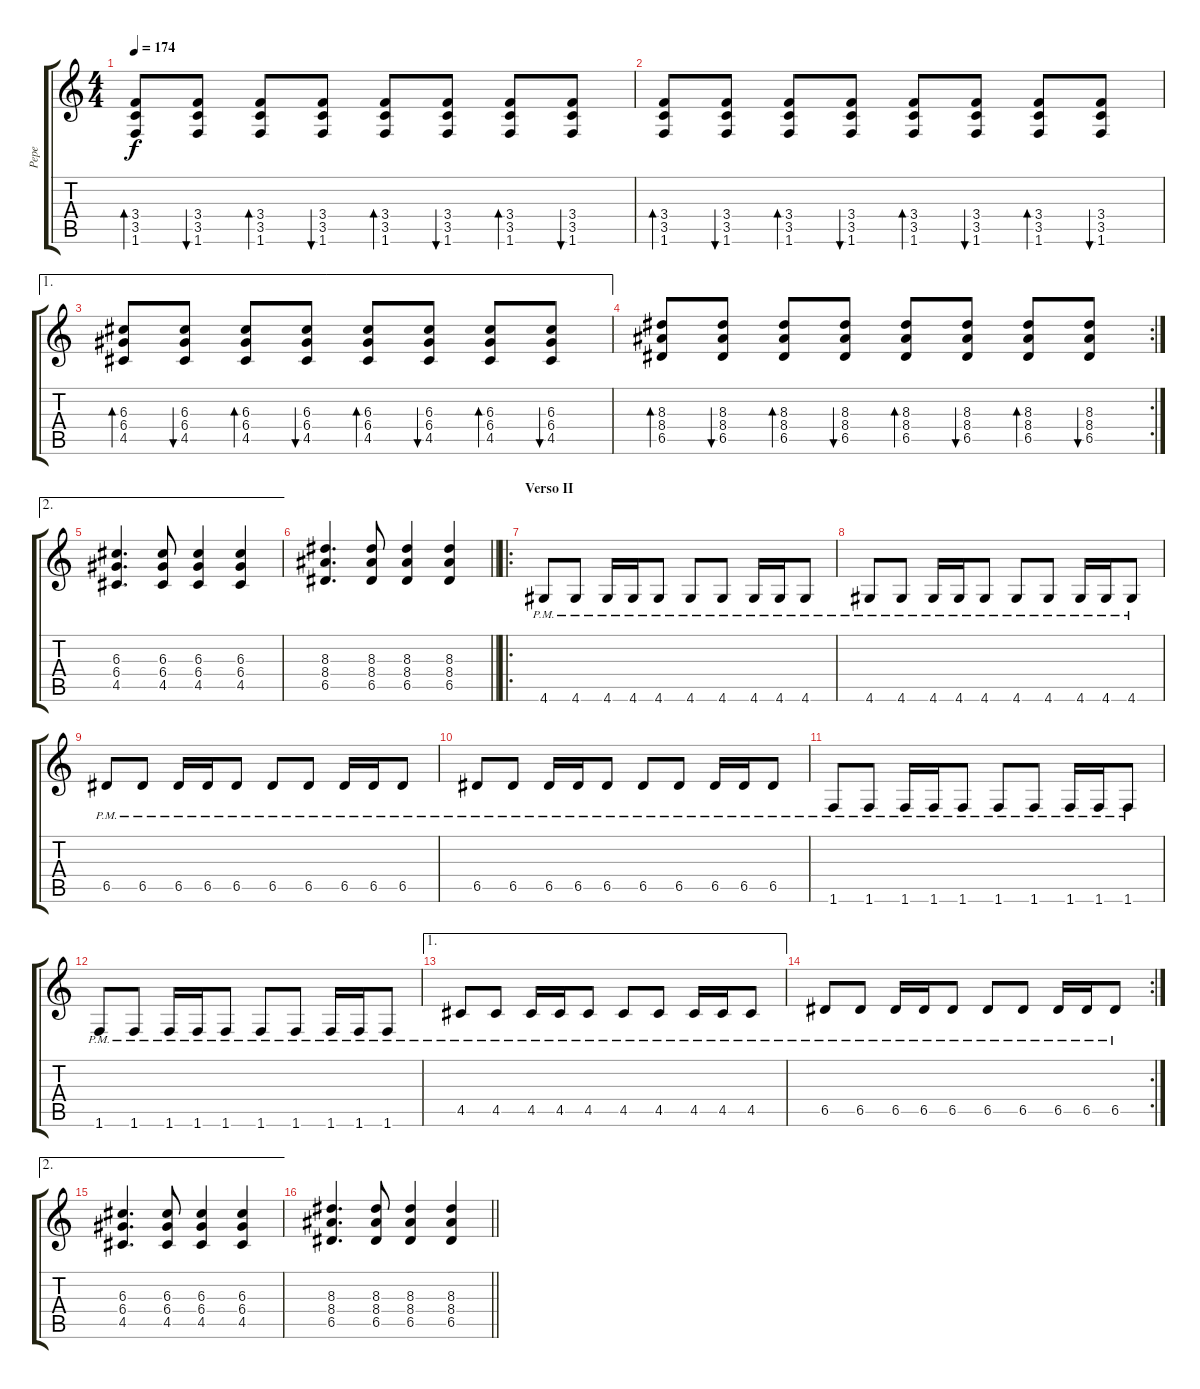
\track ("Pepe" "Pepe") {instrument distortionguitar}
\staff {score tabs}
\tuning (E4 B3 G3 D3 A2 E2) {hide}
\ts (4 4)
\tempo 174
\clef g2
\ks c
(3.4 3.5 1.6).8{bd 240 dy f} (3.4 3.5 1.6).8{bu 240} (3.4 3.5 1.6).8{bd 240} (3.4 3.5 1.6).8{bu 240} (3.4 3.5 1.6).8{bd 240} (3.4 3.5 1.6).8{bu 240} (3.4 3.5 1.6).8{bd 240} (3.4 3.5 1.6).8{bu 240} |
(3.4 3.5 1.6).8{bd 240} (3.4 3.5 1.6).8{bu 240} (3.4 3.5 1.6).8{bd 240} (3.4 3.5 1.6).8{bu 240} (3.4 3.5 1.6).8{bd 240} (3.4 3.5 1.6).8{bu 240} (3.4 3.5 1.6).8{bd 240} (3.4 3.5 1.6).8{bu 240} |
\ae 1
(6.3 6.4 4.5).8{bd 240} (6.3 6.4 4.5).8{bu 240} (6.3 6.4 4.5).8{bd 240} (6.3 6.4 4.5).8{bu 240} (6.3 6.4 4.5).8{bd 240} (6.3 6.4 4.5).8{bu 240} (6.3 6.4 4.5).8{bd 240} (6.3 6.4 4.5).8{bu 240} |
\rc 2
(8.3 8.4 6.5).8{bd 240} (8.3 8.4 6.5).8{bu 240} (8.3 8.4 6.5).8{bd 240} (8.3 8.4 6.5).8{bu 240} (8.3 8.4 6.5).8{bd 240} (8.3 8.4 6.5).8{bu 240} (8.3 8.4 6.5).8{bd 240} (8.3 8.4 6.5).8{bu 240} |
\ae 2
(6.3 6.4 4.5).4{d} (6.3 6.4 4.5).8 (6.3 6.4 4.5).4 (6.3 6.4 4.5).4 |
\barLineRight lightlight
(8.3 8.4 6.5).4{d} (8.3 8.4 6.5).8 (8.3 8.4 6.5).4 (8.3 8.4 6.5).4 |
\ro
\section ("" "Verso II")
4.6{pm}.8 4.6{pm}.8 4.6{pm}.16 4.6{pm}.16 4.6{pm}.8 4.6{pm}.8 4.6{pm}.8 4.6{pm}.16 4.6{pm}.16 4.6{pm}.8 |
4.6{pm}.8 4.6{pm}.8 4.6{pm}.16 4.6{pm}.16 4.6{pm}.8 4.6{pm}.8 4.6{pm}.8 4.6{pm}.16 4.6{pm}.16 4.6{pm}.8 |
6.5{pm}.8 6.5{pm}.8 6.5{pm}.16 6.5{pm}.16 6.5{pm}.8 6.5{pm}.8 6.5{pm}.8 6.5{pm}.16 6.5{pm}.16 6.5{pm}.8 |
6.5{pm}.8 6.5{pm}.8 6.5{pm}.16 6.5{pm}.16 6.5{pm}.8 6.5{pm}.8 6.5{pm}.8 6.5{pm}.16 6.5{pm}.16 6.5{pm}.8 |
1.6{pm}.8 1.6{pm}.8 1.6{pm}.16 1.6{pm}.16 1.6{pm}.8 1.6{pm}.8 1.6{pm}.8 1.6{pm}.16 1.6{pm}.16 1.6{pm}.8 |
1.6{pm}.8 1.6{pm}.8 1.6{pm}.16 1.6{pm}.16 1.6{pm}.8 1.6{pm}.8 1.6{pm}.8 1.6{pm}.16 1.6{pm}.16 1.6{pm}.8 |
\ae 1
4.5{pm}.8 4.5{pm}.8 4.5{pm}.16 4.5{pm}.16 4.5{pm}.8 4.5{pm}.8 4.5{pm}.8 4.5{pm}.16 4.5{pm}.16 4.5{pm}.8 |
\rc 2
6.5{pm}.8 6.5{pm}.8 6.5{pm}.16 6.5{pm}.16 6.5{pm}.8 6.5{pm}.8 6.5{pm}.8 6.5{pm}.16 6.5{pm}.16 6.5{pm}.8 |
\ae 2
(6.3 6.4 4.5).4{d} (6.3 6.4 4.5).8 (6.3 6.4 4.5).4 (6.3 6.4 4.5).4 |
\barLineRight lightlight
(8.3 8.4 6.5).4{d} (8.3 8.4 6.5).8 (8.3 8.4 6.5).4 (8.3 8.4 6.5).4
